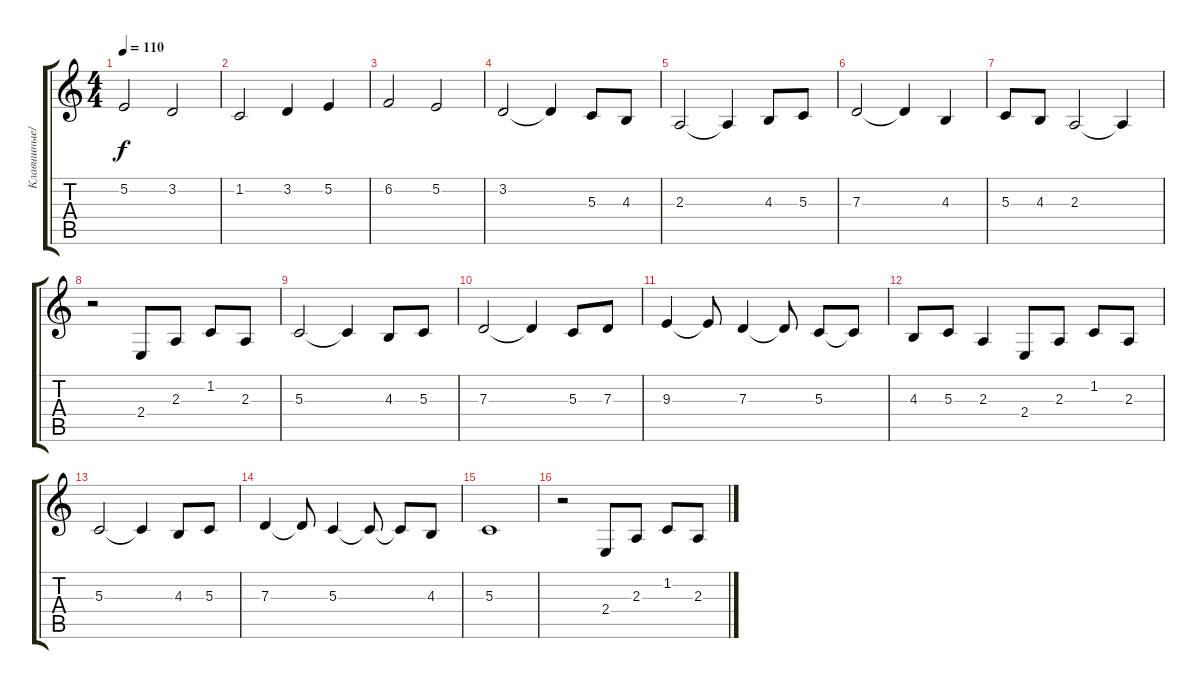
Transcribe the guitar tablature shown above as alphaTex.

\track ("Клавишные/Голос" "Клавишные/") {instrument flute}
\staff {score tabs}
\tuning (E4 B3 G3 D3 A2 E2) {hide}
\ts (4 4)
\tempo 110
\clef g2
\ks c
5.2.2{dy f} 3.2.2 |
1.2.2 3.2.4 5.2.4 |
6.2.2 5.2.2 |
3.2.2 3.2{t}.4 5.3.8 4.3.8 |
2.3.2 2.3{t}.4 4.3.8 5.3.8 |
7.3.2 7.3{t}.4 4.3.4 |
5.3.8 4.3.8 2.3.2 2.3{t}.4 |
r.2 2.4.8 2.3.8 1.2.8 2.3.8 |
5.3.2 5.3{t}.4 4.3.8 5.3.8 |
7.3.2 7.3{t}.4 5.3.8 7.3.8 |
9.3.4 9.3{t}.8 7.3.4 7.3{t}.8 5.3.8 5.3{t}.8 |
4.3.8 5.3.8 2.3.4 2.4.8 2.3.8 1.2.8 2.3.8 |
5.3.2 5.3{t}.4 4.3.8 5.3.8 |
7.3.4 7.3{t}.8 5.3.4 5.3{t}.8 5.3{t}.8 4.3.8 |
5.3.1 |
r.2 2.4.8 2.3.8 1.2.8 2.3.8
